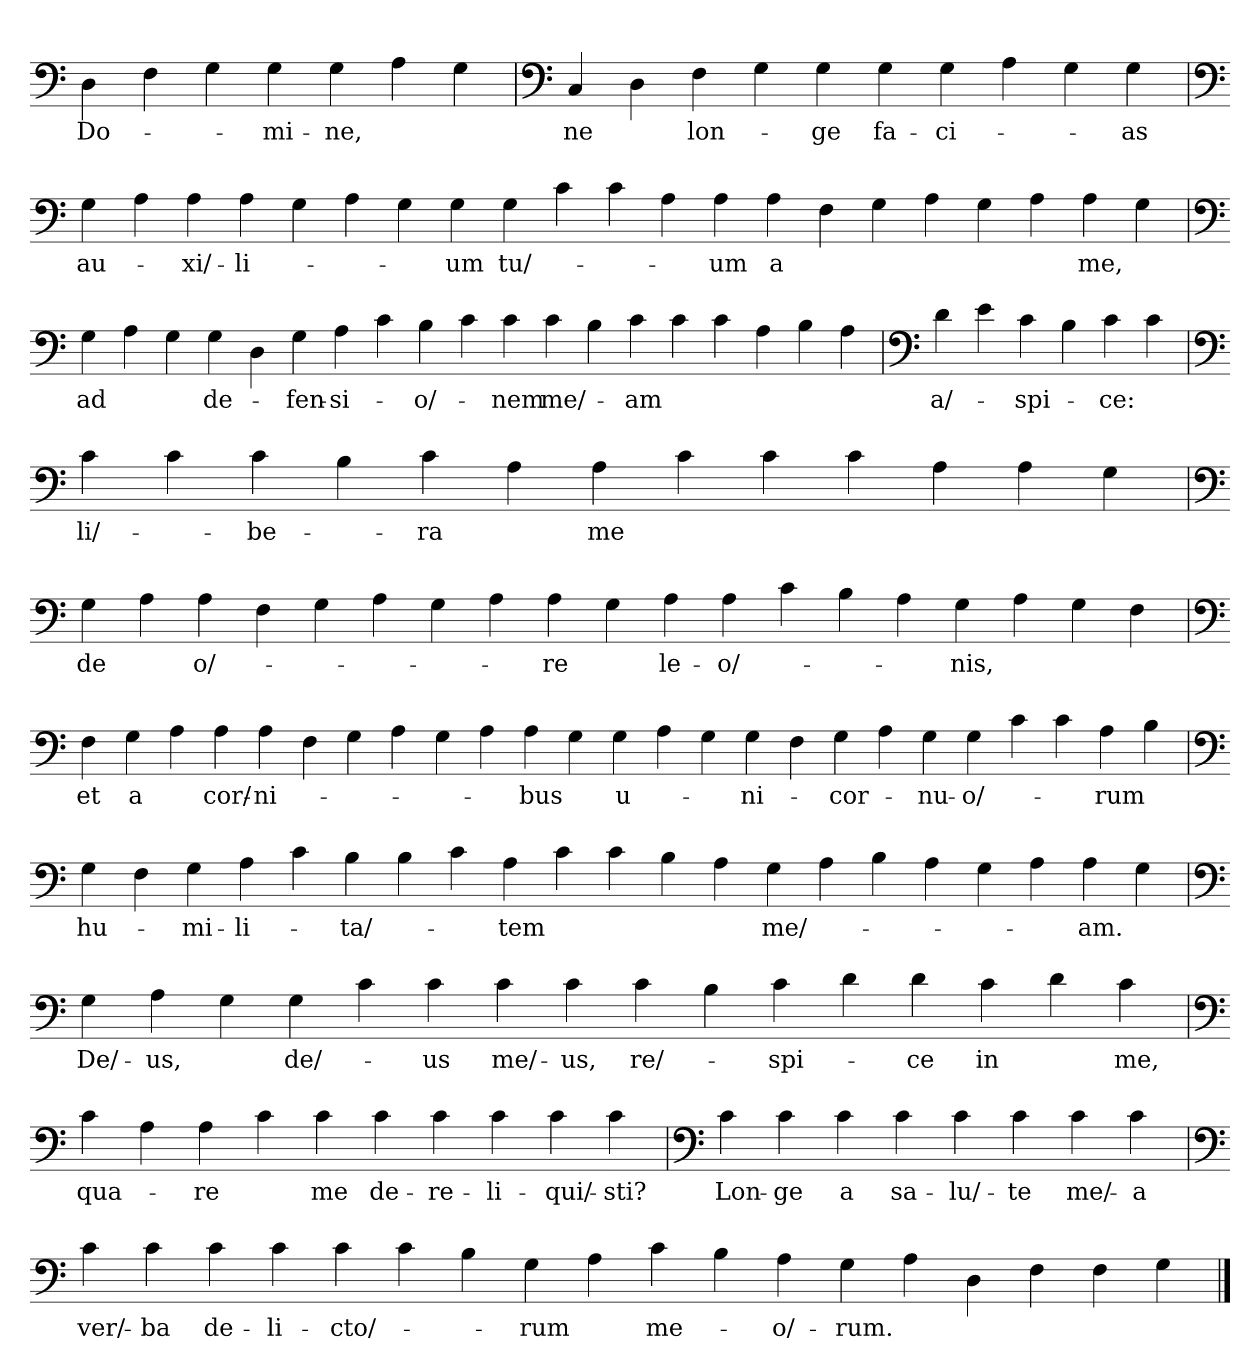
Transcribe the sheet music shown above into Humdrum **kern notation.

**kern	**text
*part1	*part1
*staff1	*staff1
*clefF4	*
=	=
4D	Do-
4F	.
4G	.
4G	-mi-
4G	-ne,
4A	.
4G	.
=`	=`
*clefF4	*
4C	ne
4D	.
4F	lon-
4G	.
4G	-ge
4G	fa-
4G	-ci-
4A	.
4G	.
4G	-as
='	='
*clefF4	*
4G	au-
4A	.
4A	-xi/-
4A	-li-
4G	.
4A	.
4G	.
4G	-um
4G	tu/-
4c	.
4c	.
4A	.
4A	-um
4A	a
4F	.
4G	.
4A	.
4G	.
4A	.
4A	me,
4G	.
='	='
*clefF4	*
4G	ad
4A	.
4G	.
4G	de-
4D	.
4G	-fen-
4A	-si-
4c	.
4B	-o/-
4c	.
4c	-nem
4c	me/-
4B	.
4c	-am
4c	.
4c	.
4A	.
4B	.
4A	.
=`	=`
*clefF4	*
4d	a/-
4e	.
4c	-spi-
4B	.
4c	-ce:
4c	.
='	='
*clefF4	*
4c	li/-
4c	.
4c	-be-
4B	.
4c	-ra
4A	.
4A	me
4c	.
4c	.
4c	.
4A	.
4A	.
4G	.
=`	=`
*clefF4	*
4G	de
4A	.
4A	o/-
4F	.
4G	.
4A	.
4G	.
4A	.
4A	-re
4G	.
4A	le-
4A	-o/-
4c	.
4B	.
4A	.
4G	-nis,
4A	.
4G	.
4F	.
='	='
*clefF4	*
4F	et
4G	a
4A	.
4A	cor/-
4A	-ni-
4F	.
4G	.
4A	.
4G	.
4A	.
4A	-bus
4G	.
4G	u-
4A	.
4G	.
4G	-ni-
4F	.
4G	-cor-
4A	.
4G	-nu-
4G	-o/-
4c	.
4c	.
4A	-rum
4B	.
=`	=`
*clefF4	*
4G	hu-
4F	.
4G	-mi-
4A	-li-
4c	.
4B	-ta/-
4B	.
4c	.
4A	-tem
4c	.
4c	.
4B	.
4A	.
4G	me/-
4A	.
4B	.
4A	.
4G	.
4A	.
4A	-am.
4G	.
=	=
*clefF4	*
4G	De/-
4A	-us,
4G	.
4G	de/-
4c	.
4c	-us
4c	me/-
4c	-us,
4c	re/-
4B	.
4c	-spi-
4d	.
4d	-ce
4c	in
4d	.
4c	me,
='	='
*clefF4	*
4c	qua-
4A	.
4A	-re
4c	.
4c	me
4c	de-
4c	-re-
4c	-li-
4c	-qui/-
4c	-sti?
=`	=`
*clefF4	*
4c	Lon-
4c	-ge
4c	a
4c	sa-
4c	-lu/-
4c	-te
4c	me/-
4c	-a
=`	=`
*clefF4	*
4c	ver/-
4c	-ba
4c	de-
4c	-li-
4c	-cto/-
4c	.
4B	.
4G	-rum
4A	.
4c	me-
4B	.
4A	-o/-
4G	-rum.
4A	.
4D	.
4F	.
4F	.
4G	.
==	==
*-	*-
